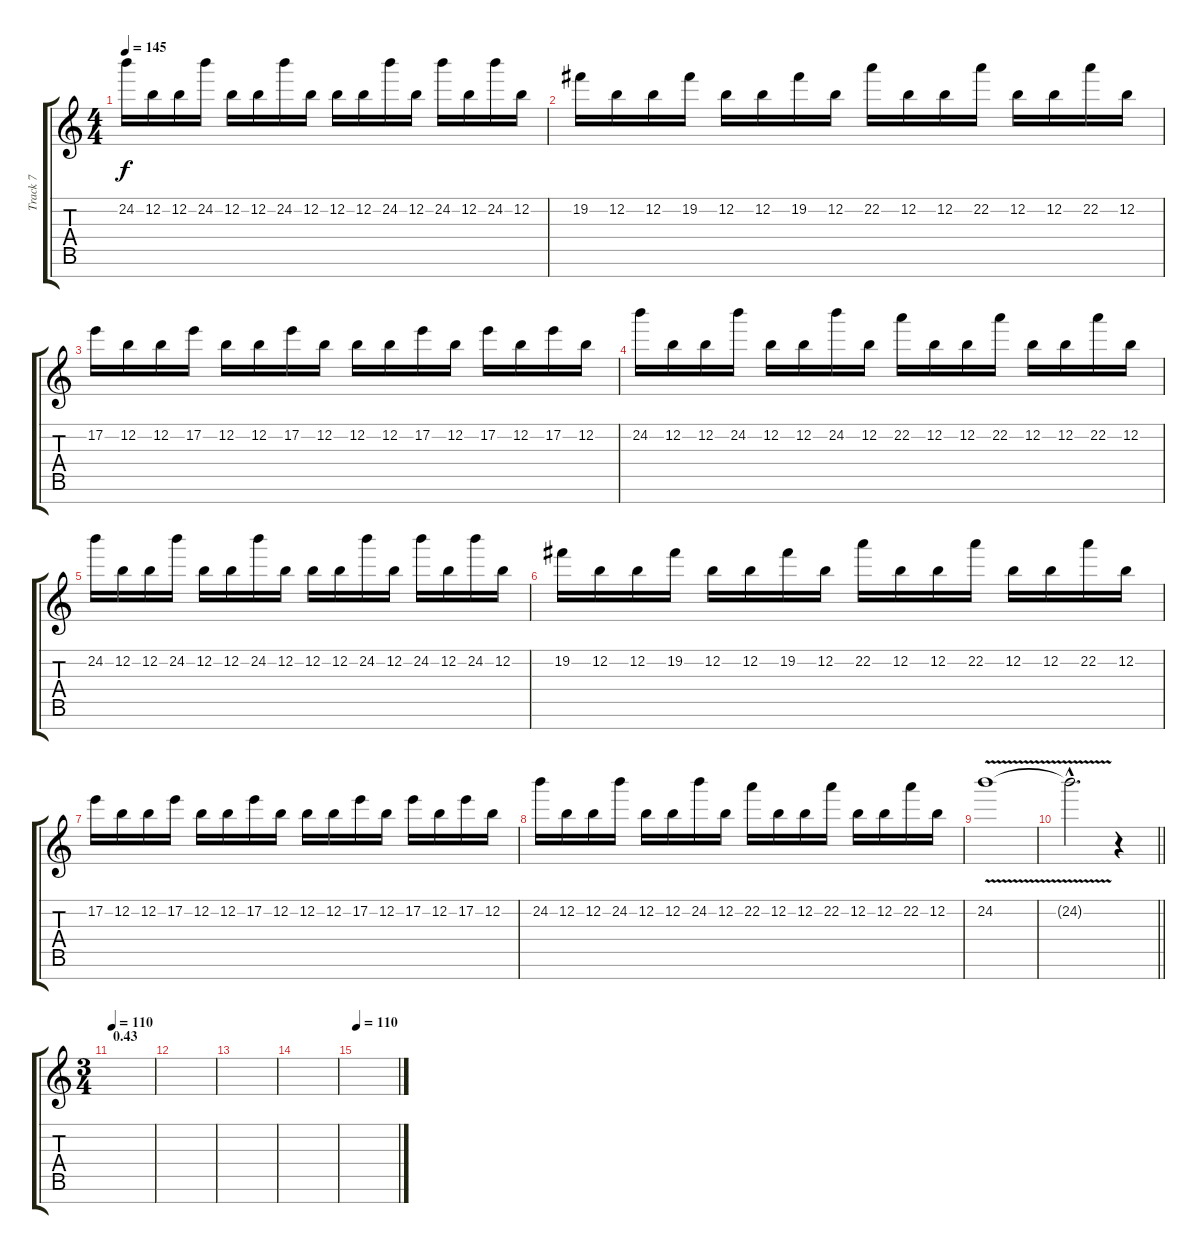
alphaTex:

\track ("Track 7" "Track 7") {instrument distortionguitar}
\staff {score tabs}
\tuning (E4 B3 G3 D3 A2 E2 B1) {hide}
\ts (4 4)
\tempo 145
\clef g2
\ks c
24.2.16{dy f} 12.2.16 12.2.16 24.2.16 12.2.16 12.2.16 24.2.16 12.2.16 12.2.16 12.2.16 24.2.16 12.2.16 24.2.16 12.2.16 24.2.16 12.2.16 |
19.2.16 12.2.16 12.2.16 19.2.16 12.2.16 12.2.16 19.2.16 12.2.16 22.2.16 12.2.16 12.2.16 22.2.16 12.2.16 12.2.16 22.2.16 12.2.16 |
17.2.16 12.2.16 12.2.16 17.2.16 12.2.16 12.2.16 17.2.16 12.2.16 12.2.16 12.2.16 17.2.16 12.2.16 17.2.16 12.2.16 17.2.16 12.2.16 |
24.2.16 12.2.16 12.2.16 24.2.16 12.2.16 12.2.16 24.2.16 12.2.16 22.2.16 12.2.16 12.2.16 22.2.16 12.2.16 12.2.16 22.2.16 12.2.16 |
24.2.16 12.2.16 12.2.16 24.2.16 12.2.16 12.2.16 24.2.16 12.2.16 12.2.16 12.2.16 24.2.16 12.2.16 24.2.16 12.2.16 24.2.16 12.2.16 |
19.2.16 12.2.16 12.2.16 19.2.16 12.2.16 12.2.16 19.2.16 12.2.16 22.2.16 12.2.16 12.2.16 22.2.16 12.2.16 12.2.16 22.2.16 12.2.16 |
17.2.16 12.2.16 12.2.16 17.2.16 12.2.16 12.2.16 17.2.16 12.2.16 12.2.16 12.2.16 17.2.16 12.2.16 17.2.16 12.2.16 17.2.16 12.2.16 |
24.2.16 12.2.16 12.2.16 24.2.16 12.2.16 12.2.16 24.2.16 12.2.16 22.2.16 12.2.16 12.2.16 22.2.16 12.2.16 12.2.16 22.2.16 12.2.16 |
24.2{v}.1 |
\barLineRight lightlight
24.2{hac t}.2{d} r.4 |
\ts (3 4)
\section ("" "0.43")
\tempo 110
|
|
|
|
\tempo 110
